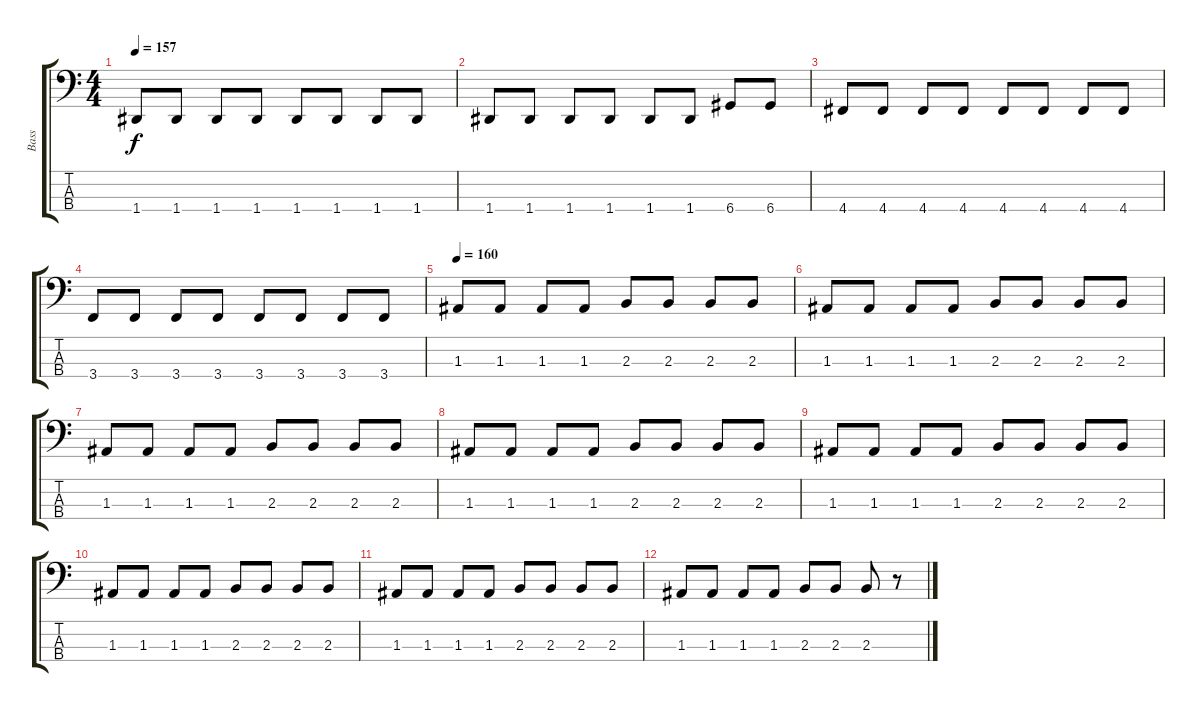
\track ("Bass" "Bass") {instrument electricbasspick}
\staff {score tabs}
\tuning (G2 D2 A1 D1) {hide}
\ts (4 4)
\tempo 157
\clef f4
\ks c
1.4.8{dy f} 1.4.8 1.4.8 1.4.8 1.4.8 1.4.8 1.4.8 1.4.8 |
1.4.8 1.4.8 1.4.8 1.4.8 1.4.8 1.4.8 6.4.8 6.4.8 |
4.4.8 4.4.8 4.4.8 4.4.8 4.4.8 4.4.8 4.4.8 4.4.8 |
3.4.8 3.4.8 3.4.8 3.4.8 3.4.8 3.4.8 3.4.8 3.4.8 |
\tempo 160
1.3.8 1.3.8 1.3.8 1.3.8 2.3.8 2.3.8 2.3.8 2.3.8 |
1.3.8 1.3.8 1.3.8 1.3.8 2.3.8 2.3.8 2.3.8 2.3.8 |
1.3.8 1.3.8 1.3.8 1.3.8 2.3.8 2.3.8 2.3.8 2.3.8 |
1.3.8 1.3.8 1.3.8 1.3.8 2.3.8 2.3.8 2.3.8 2.3.8 |
1.3.8 1.3.8 1.3.8 1.3.8 2.3.8 2.3.8 2.3.8 2.3.8 |
1.3.8 1.3.8 1.3.8 1.3.8 2.3.8 2.3.8 2.3.8 2.3.8 |
1.3.8 1.3.8 1.3.8 1.3.8 2.3.8 2.3.8 2.3.8 2.3.8 |
1.3.8 1.3.8 1.3.8 1.3.8 2.3.8 2.3.8 2.3.8 r.8
